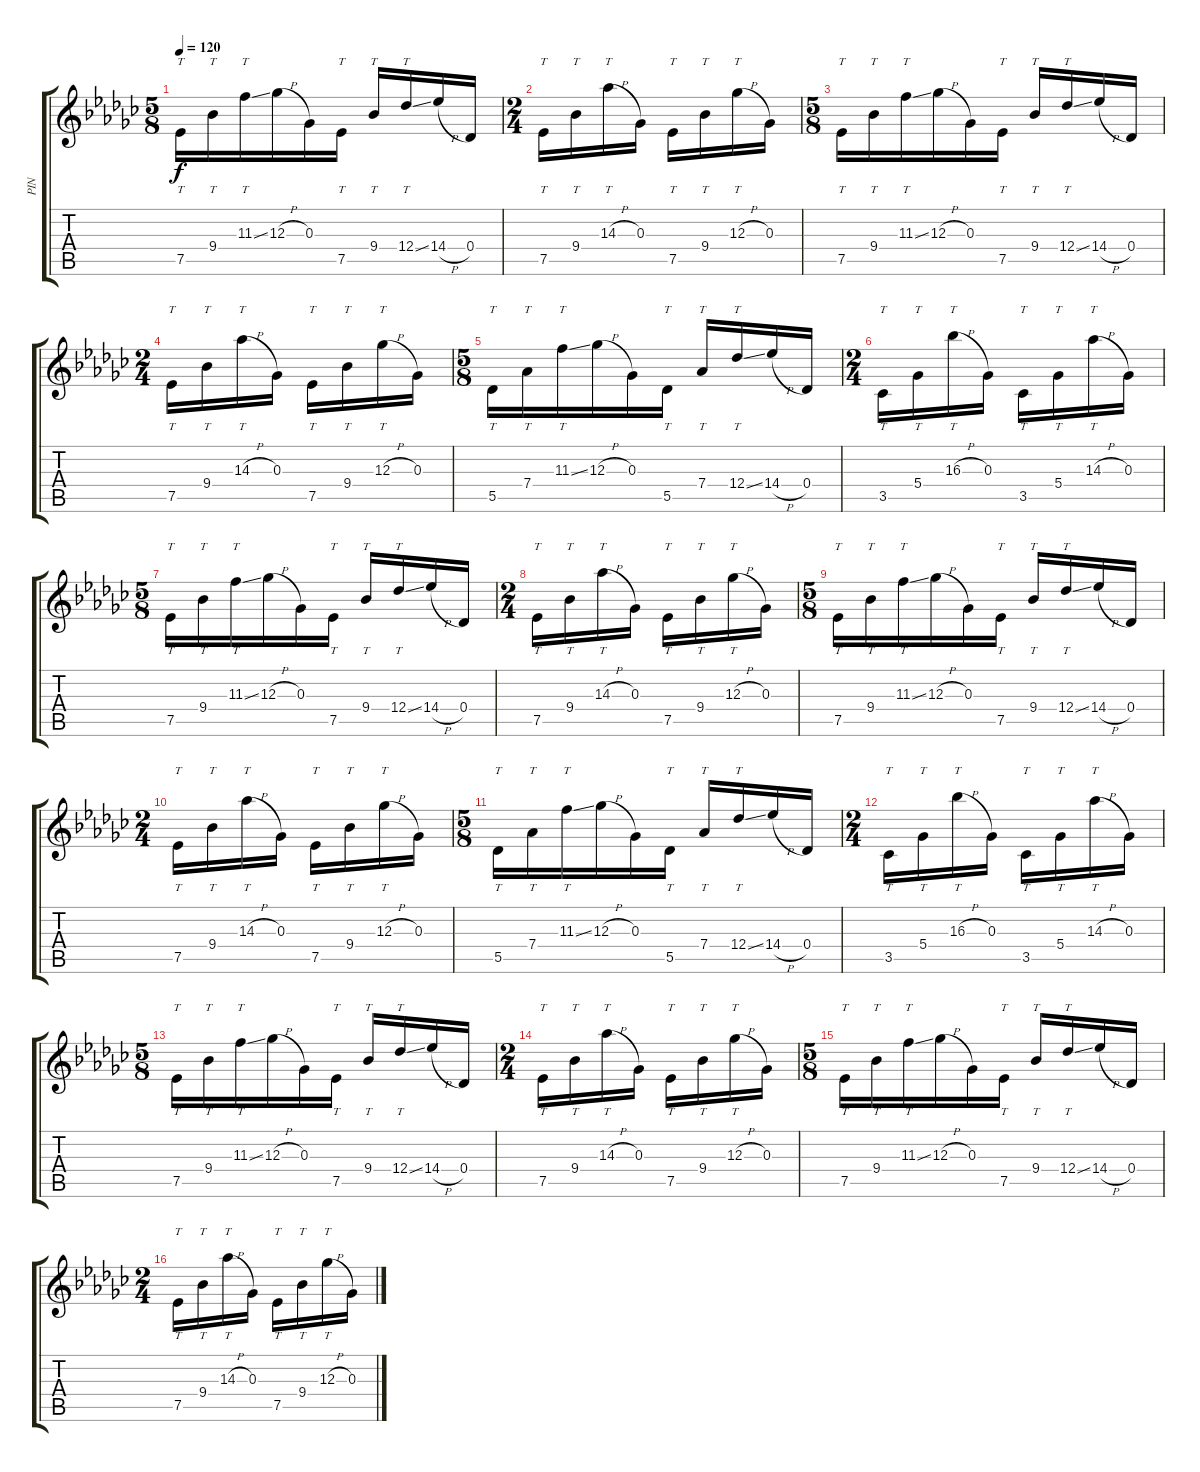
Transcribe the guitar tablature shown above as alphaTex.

\track ("PIN" "PIN") {instrument distortionguitar}
\staff {score tabs}
\tuning (Eb4 Bb3 Gb3 Db3 Ab2 Db2) {hide}
\ts (5 8)
\tempo 120
\clef g2
\ks gb
7.5.16{tt dy f} 9.4.16{tt} 11.3{ss}.16{tt} 12.3{h}.16 0.3.16 7.5.16{tt} 9.4.16{tt} 12.4{ss}.16{tt} 14.4{h}.16 0.4.16 |
\ts (2 4)
7.5.16{tt} 9.4.16{tt} 14.3{h}.16{tt} 0.3.16 7.5.16{tt} 9.4.16{tt} 12.3{h}.16{tt} 0.3.16 |
\ts (5 8)
7.5.16{tt} 9.4.16{tt} 11.3{ss}.16{tt} 12.3{h}.16 0.3.16 7.5.16{tt} 9.4.16{tt} 12.4{ss}.16{tt} 14.4{h}.16 0.4.16 |
\ts (2 4)
7.5.16{tt} 9.4.16{tt} 14.3{h}.16{tt} 0.3.16 7.5.16{tt} 9.4.16{tt} 12.3{h}.16{tt} 0.3.16 |
\ts (5 8)
5.5.16{tt} 7.4.16{tt} 11.3{ss}.16{tt} 12.3{h}.16 0.3.16 5.5.16{tt} 7.4.16{tt} 12.4{ss}.16{tt} 14.4{h}.16 0.4.16 |
\ts (2 4)
3.5.16{tt} 5.4.16{tt} 16.3{h}.16{tt} 0.3.16 3.5.16{tt} 5.4.16{tt} 14.3{h}.16{tt} 0.3.16 |
\ts (5 8)
7.5.16{tt} 9.4.16{tt} 11.3{ss}.16{tt} 12.3{h}.16 0.3.16 7.5.16{tt} 9.4.16{tt} 12.4{ss}.16{tt} 14.4{h}.16 0.4.16 |
\ts (2 4)
7.5.16{tt} 9.4.16{tt} 14.3{h}.16{tt} 0.3.16 7.5.16{tt} 9.4.16{tt} 12.3{h}.16{tt} 0.3.16 |
\ts (5 8)
7.5.16{tt} 9.4.16{tt} 11.3{ss}.16{tt} 12.3{h}.16 0.3.16 7.5.16{tt} 9.4.16{tt} 12.4{ss}.16{tt} 14.4{h}.16 0.4.16 |
\ts (2 4)
7.5.16{tt} 9.4.16{tt} 14.3{h}.16{tt} 0.3.16 7.5.16{tt} 9.4.16{tt} 12.3{h}.16{tt} 0.3.16 |
\ts (5 8)
5.5.16{tt} 7.4.16{tt} 11.3{ss}.16{tt} 12.3{h}.16 0.3.16 5.5.16{tt} 7.4.16{tt} 12.4{ss}.16{tt} 14.4{h}.16 0.4.16 |
\ts (2 4)
3.5.16{tt} 5.4.16{tt} 16.3{h}.16{tt} 0.3.16 3.5.16{tt} 5.4.16{tt} 14.3{h}.16{tt} 0.3.16 |
\ts (5 8)
7.5.16{tt} 9.4.16{tt} 11.3{ss}.16{tt} 12.3{h}.16 0.3.16 7.5.16{tt} 9.4.16{tt} 12.4{ss}.16{tt} 14.4{h}.16 0.4.16 |
\ts (2 4)
7.5.16{tt} 9.4.16{tt} 14.3{h}.16{tt} 0.3.16 7.5.16{tt} 9.4.16{tt} 12.3{h}.16{tt} 0.3.16 |
\ts (5 8)
7.5.16{tt} 9.4.16{tt} 11.3{ss}.16{tt} 12.3{h}.16 0.3.16 7.5.16{tt} 9.4.16{tt} 12.4{ss}.16{tt} 14.4{h}.16 0.4.16 |
\ts (2 4)
7.5.16{tt} 9.4.16{tt} 14.3{h}.16{tt} 0.3.16 7.5.16{tt} 9.4.16{tt} 12.3{h}.16{tt} 0.3.16
